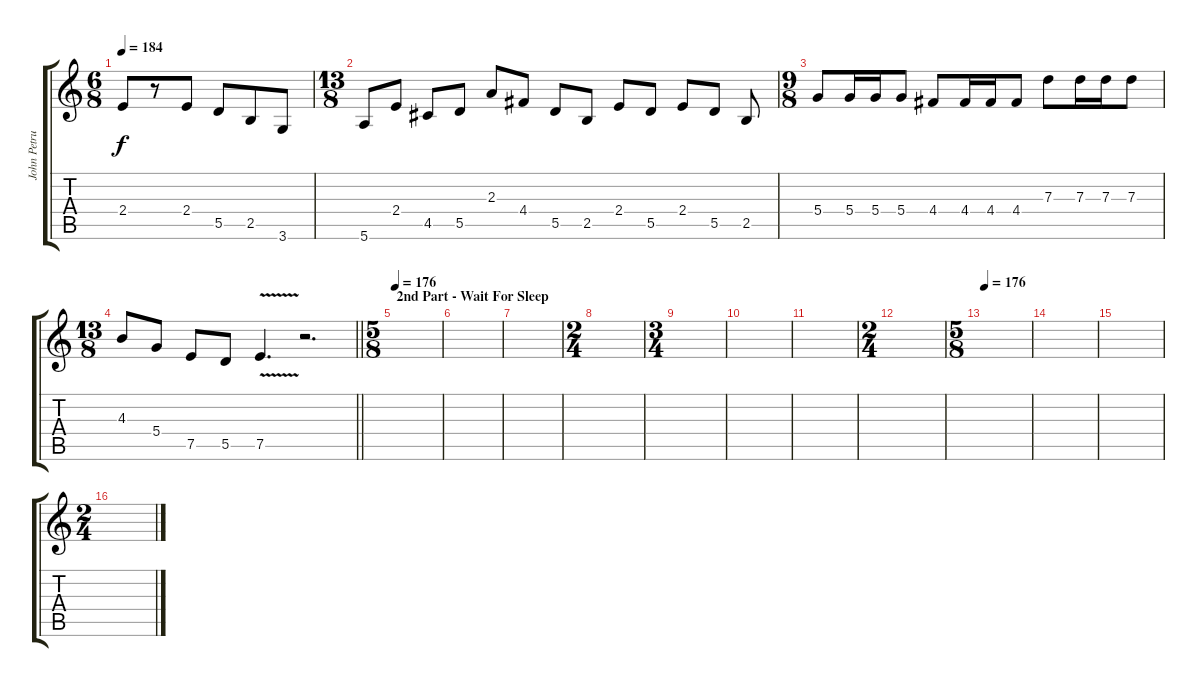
\track ("John Petrucci - 1" "John Petru") {instrument distortionguitar}
\staff {score tabs}
\tuning (E4 B3 G3 D3 A2 E2) {hide}
\ts (6 8)
\tempo 184
\clef g2
\ks c
2.4.8{dy f} r.8 2.4.8 5.5.8 2.5.8 3.6.8 |
\ts (13 8)
5.6.8 2.4.8 4.5.8 5.5.8 2.3.8 4.4.8 5.5.8 2.5.8 2.4.8 5.5.8 2.4.8 5.5.8 2.5.8 |
\ts (9 8)
5.4.8 5.4.16 5.4.16 5.4.8 4.4.8 4.4.16 4.4.16 4.4.8 7.3.8 7.3.16 7.3.16 7.3.8 |
\ts (13 8)
\barLineRight lightlight
4.3.8 5.4.8 7.5.8 5.5.8 7.5{v}.4{d} r.2{d} |
\ts (5 8)
\section ("" "2nd Part - Wait For Sleep")
\tempo 176
|
|
|
\ts (2 4)
|
\ts (3 4)
|
|
|
\ts (2 4)
|
\ts (5 8)
\tempo 176
|
|
|
\ts (2 4)
